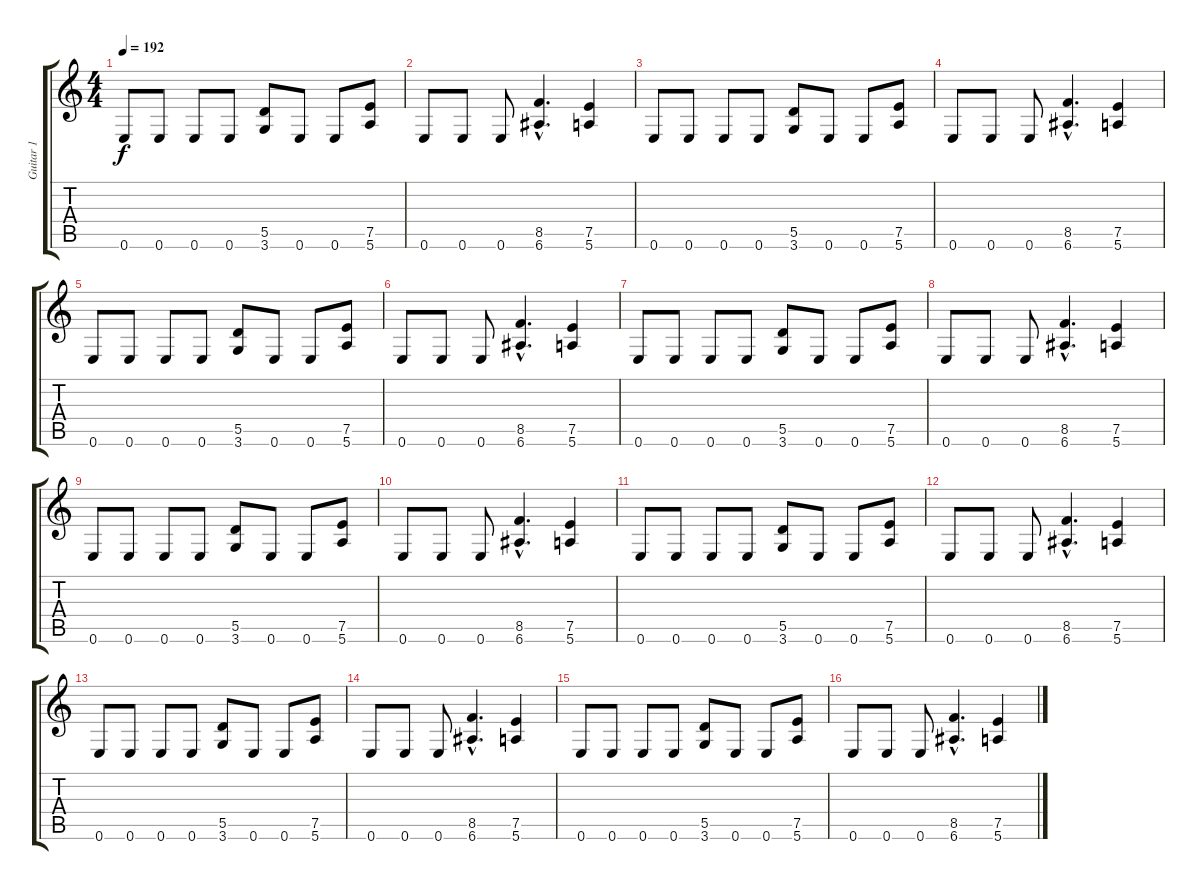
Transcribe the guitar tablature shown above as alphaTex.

\track ("Guitar 1" "Guitar 1") {instrument overdrivenguitar}
\staff {score tabs}
\tuning (E4 B3 G3 D3 A2 E2) {hide}
\ts (4 4)
\tempo 192
\clef g2
\ks c
0.6.8{dy f} 0.6.8 0.6.8 0.6.8 (5.5 3.6).8 0.6.8 0.6.8 (7.5 5.6).8 |
0.6.8 0.6.8 0.6.8 (8.5{hac} 6.6{hac}).4{d} (7.5 5.6).4 |
0.6.8 0.6.8 0.6.8 0.6.8 (5.5 3.6).8 0.6.8 0.6.8 (7.5 5.6).8 |
0.6.8 0.6.8 0.6.8 (8.5{hac} 6.6{hac}).4{d} (7.5 5.6).4 |
0.6.8 0.6.8 0.6.8 0.6.8 (5.5 3.6).8 0.6.8 0.6.8 (7.5 5.6).8 |
0.6.8 0.6.8 0.6.8 (8.5{hac} 6.6{hac}).4{d} (7.5 5.6).4 |
0.6.8 0.6.8 0.6.8 0.6.8 (5.5 3.6).8 0.6.8 0.6.8 (7.5 5.6).8 |
0.6.8 0.6.8 0.6.8 (8.5{hac} 6.6{hac}).4{d} (7.5 5.6).4 |
0.6.8 0.6.8 0.6.8 0.6.8 (5.5 3.6).8 0.6.8 0.6.8 (7.5 5.6).8 |
0.6.8 0.6.8 0.6.8 (8.5{hac} 6.6{hac}).4{d} (7.5 5.6).4 |
0.6.8 0.6.8 0.6.8 0.6.8 (5.5 3.6).8 0.6.8 0.6.8 (7.5 5.6).8 |
0.6.8 0.6.8 0.6.8 (8.5{hac} 6.6{hac}).4{d} (7.5 5.6).4 |
0.6.8 0.6.8 0.6.8 0.6.8 (5.5 3.6).8 0.6.8 0.6.8 (7.5 5.6).8 |
0.6.8 0.6.8 0.6.8 (8.5{hac} 6.6{hac}).4{d} (7.5 5.6).4 |
0.6.8 0.6.8 0.6.8 0.6.8 (5.5 3.6).8 0.6.8 0.6.8 (7.5 5.6).8 |
0.6.8 0.6.8 0.6.8 (8.5{hac} 6.6{hac}).4{d} (7.5 5.6).4
